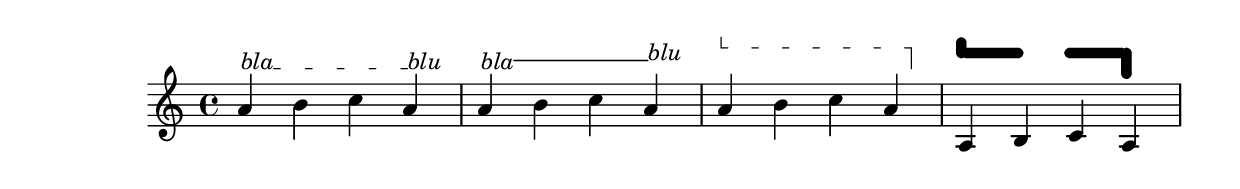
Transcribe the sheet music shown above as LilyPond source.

%% DO NOT EDIT this file manually; it is automatically
%% generated from LSR http://lsr.dsi.unimi.it
%% Make any changes in LSR itself, or in Documentation/snippets/new/ ,
%% and then run scripts/auxiliar/makelsr.py
%%
%% This file is in the public domain.
\version "2.12.2"

\header {
  lsrtags = "expressive-marks, text, tweaks-and-overrides"

%% Translation of GIT committish: 59caa3adce63114ca7972d18f95d4aadc528ec3d
  texidoces = "
Las instrucciones @code{\\startTextSpan} y @code{\\stopTextSpan}
permiten la creación de elementos de extensión textuales tan
fácilmente como indicaciones de pedal u
octavaciones. Sobreescribimos ciertas propiedades del objeto
@code{TextSpanner} para modificar su salida.

"
  doctitlees = "Crear elementos de extensión textuales"

  texidoc = "
The @code{\\startTextSpan} and @code{\\stopTextSpan} commands allow the
creation of text spanners as easily as pedal indications or
octavations. Override some properties of the @code{TextSpanner} object
to modify its output.

"
  doctitle = "Creating text spanners"
} % begin verbatim

\paper { ragged-right = ##f }

\relative c'' {
  \override TextSpanner #'(bound-details left text) = #"bla"
  \override TextSpanner #'(bound-details right text) = #"blu"
  a4 \startTextSpan
  b4 c
  a4 \stopTextSpan

  \override TextSpanner #'style = #'line
  \once \override TextSpanner
    #'(bound-details left stencil-align-dir-y) = #CENTER
  a4 \startTextSpan
  b4 c
  a4 \stopTextSpan

  \override TextSpanner #'style = #'dashed-line
  \override TextSpanner #'(bound-details left text) =
    \markup { \draw-line #'(0 . 1) }
  \override TextSpanner #'(bound-details right text) =
    \markup { \draw-line #'(0 . -2) }
  \once \override TextSpanner #'(bound-details right padding) = #-2

  a4 \startTextSpan
  b4 c
  a4 \stopTextSpan

  \set Staff.middleCPosition = #-13
  \override TextSpanner #'dash-period = #10
  \override TextSpanner #'dash-fraction = #0.5
  \override TextSpanner #'thickness = #10
  a4 \startTextSpan
  b4 c
  a4 \stopTextSpan
}

